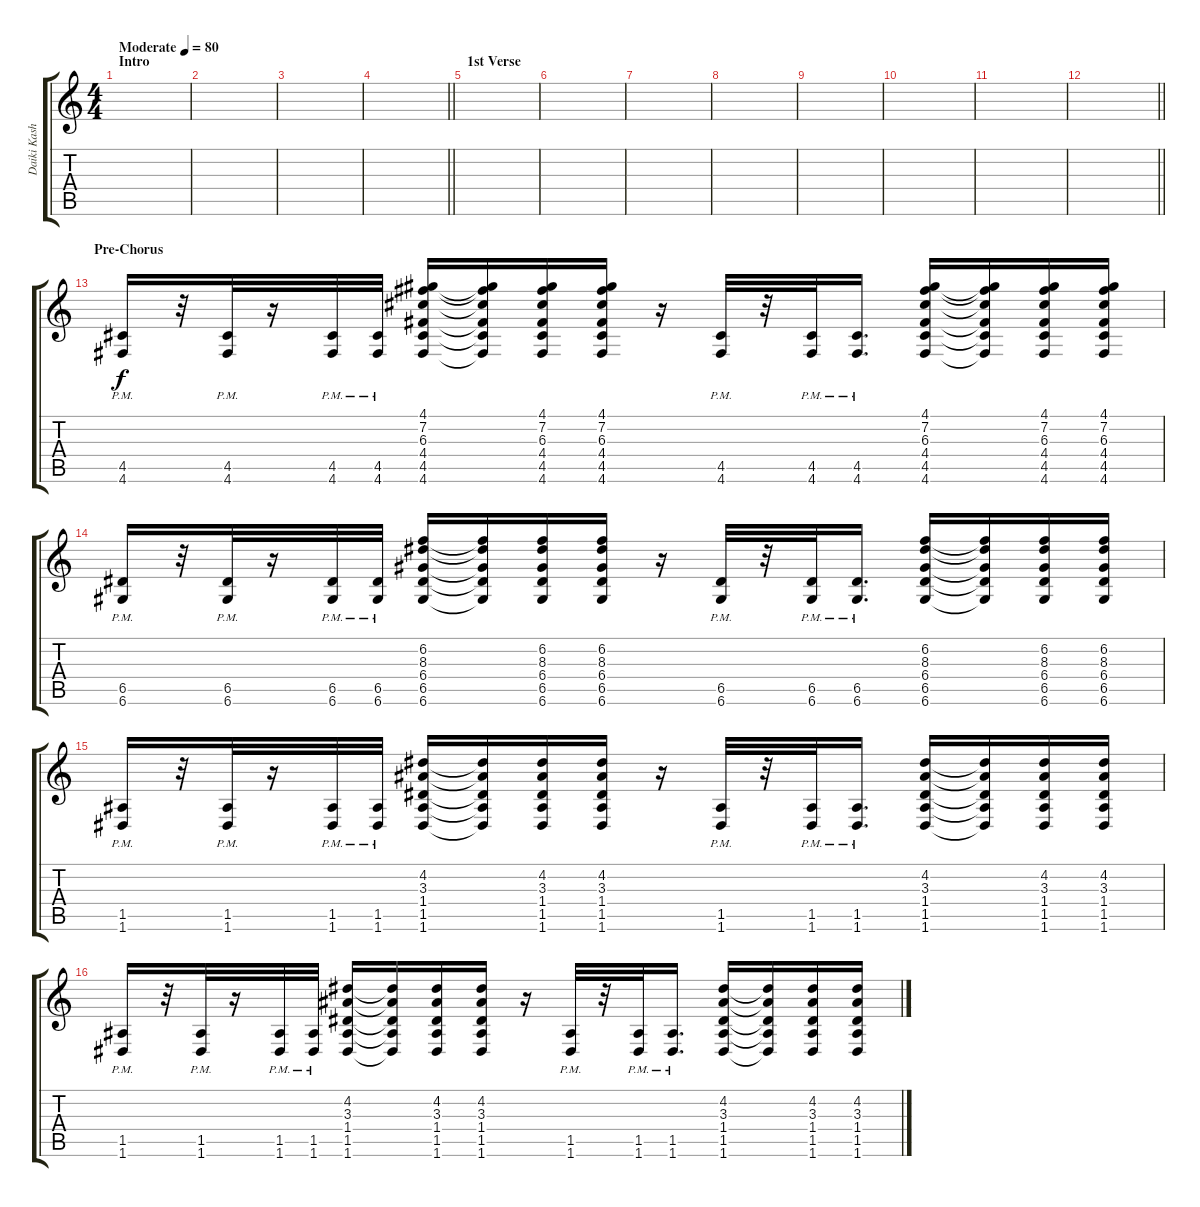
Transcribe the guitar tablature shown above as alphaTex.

\track ("Daiki Kasho (Guitar 2)" "Daiki Kash") {instrument distortionguitar}
\staff {score tabs}
\tuning (E4 B3 G3 D3 A2 D2) {hide}
\ts (4 4)
\section ("" "Intro")
\tempo (80 "Moderate")
\clef g2
\ks c
|
|
|
\barLineRight lightlight
|
\section ("" "1st Verse")
|
|
|
|
|
|
|
\barLineRight lightlight
|
\section ("" "Pre-Chorus")
(4.5{pm} 4.6).16 r.32 (4.5{pm} 4.6).32 r.16 (4.5{pm} 4.6).32 (4.5{pm} 4.6{pm}).32 (4.1 7.2 6.3 4.4 4.5 4.6).16 (4.1{t} 7.2{t} 6.3{t} 4.4{t} 4.5{t} 4.6{t}).16 (4.1 7.2 6.3 4.4 4.5 4.6).16 (4.1 7.2 6.3 4.4 4.5 4.6).16 r.16 (4.5{pm} 4.6).32 r.32 (4.5{pm} 4.6).32 (4.5{pm} 4.6).16{d} (4.1 7.2 6.3 4.4 4.5 4.6).16 (4.1{t} 7.2{t} 6.3{t} 4.4{t} 4.5{t} 4.6{t}).16 (4.1 7.2 6.3 4.4 4.5 4.6).16 (4.1 7.2 6.3 4.4 4.5 4.6).16 |
(6.5{pm} 6.6).16 r.32 (6.5{pm} 6.6).32 r.16 (6.5{pm} 6.6).32 (6.5{pm} 6.6{pm}).32 (6.2 8.3 6.4 6.5 6.6).16 (6.2{t} 8.3{t} 6.4{t} 6.5{t} 6.6{t}).16 (6.2 8.3 6.4 6.5 6.6).16 (6.2 8.3 6.4 6.5 6.6).16 r.16 (6.5{pm} 6.6).32 r.32 (6.5{pm} 6.6).32 (6.5{pm} 6.6).16{d} (6.2 8.3 6.4 6.5 6.6).16 (6.2{t} 8.3{t} 6.4{t} 6.5{t} 6.6{t}).16 (6.2 8.3 6.4 6.5 6.6).16 (6.2 8.3 6.4 6.5 6.6).16 |
(1.5{pm} 1.6).16 r.32 (1.5{pm} 1.6).32 r.16 (1.5{pm} 1.6).32 (1.5{pm} 1.6{pm}).32 (4.2 3.3 1.4 1.5 1.6).16 (4.2{t} 3.3{t} 1.4{t} 1.5{t} 1.6{t}).16 (4.2 3.3 1.4 1.5 1.6).16 (4.2 3.3 1.4 1.5 1.6).16 r.16 (1.5{pm} 1.6).32 r.32 (1.5{pm} 1.6).32 (1.5{pm} 1.6).16{d} (4.2 3.3 1.4 1.5 1.6).16 (4.2{t} 3.3{t} 1.4{t} 1.5{t} 1.6{t}).16 (4.2 3.3 1.4 1.5 1.6).16 (4.2 3.3 1.4 1.5 1.6).16 |
(1.5{pm} 1.6).16 r.32 (1.5{pm} 1.6).32 r.16 (1.5{pm} 1.6).32 (1.5{pm} 1.6{pm}).32 (4.2 3.3 1.4 1.5 1.6).16 (4.2{t} 3.3{t} 1.4{t} 1.5{t} 1.6{t}).16 (4.2 3.3 1.4 1.5 1.6).16 (4.2 3.3 1.4 1.5 1.6).16 r.16 (1.5{pm} 1.6).32 r.32 (1.5{pm} 1.6).32 (1.5{pm} 1.6).16{d} (4.2 3.3 1.4 1.5 1.6).16 (4.2{t} 3.3{t} 1.4{t} 1.5{t} 1.6{t}).16 (4.2 3.3 1.4 1.5 1.6).16 (4.2 3.3 1.4 1.5 1.6).16
